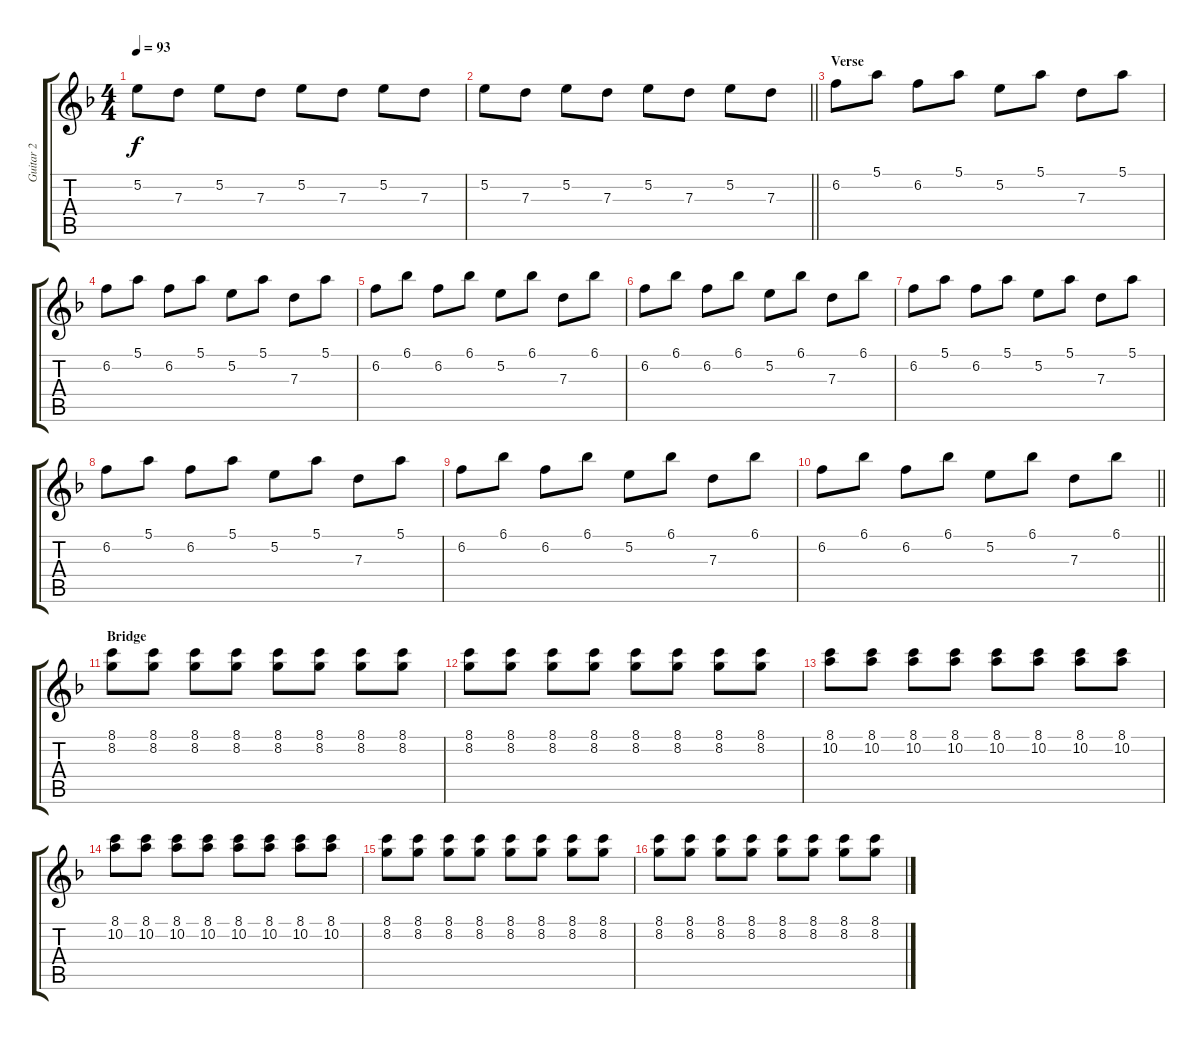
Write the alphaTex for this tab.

\track ("Guitar 2" "Guitar 2") {instrument electricguitarjazz}
\staff {score tabs}
\tuning (E4 B3 G3 D3 A2 E2) {hide}
\ts (4 4)
\tempo 93
\clef g2
\ks f
5.2.8{dy f} 7.3.8 5.2.8 7.3.8 5.2.8 7.3.8 5.2.8 7.3.8 |
\barLineRight lightlight
5.2.8 7.3.8 5.2.8 7.3.8 5.2.8 7.3.8 5.2.8 7.3.8 |
\section ("" "Verse")
6.2.8 5.1.8 6.2.8 5.1.8 5.2.8 5.1.8 7.3.8 5.1.8 |
6.2.8 5.1.8 6.2.8 5.1.8 5.2.8 5.1.8 7.3.8 5.1.8 |
6.2.8 6.1.8 6.2.8 6.1.8 5.2.8 6.1.8 7.3.8 6.1.8 |
6.2.8 6.1.8 6.2.8 6.1.8 5.2.8 6.1.8 7.3.8 6.1.8 |
6.2.8 5.1.8 6.2.8 5.1.8 5.2.8 5.1.8 7.3.8 5.1.8 |
6.2.8 5.1.8 6.2.8 5.1.8 5.2.8 5.1.8 7.3.8 5.1.8 |
6.2.8 6.1.8 6.2.8 6.1.8 5.2.8 6.1.8 7.3.8 6.1.8 |
\barLineRight lightlight
6.2.8 6.1.8 6.2.8 6.1.8 5.2.8 6.1.8 7.3.8 6.1.8 |
\section ("" "Bridge")
(8.1 8.2).8 (8.1 8.2).8 (8.1 8.2).8 (8.1 8.2).8 (8.1 8.2).8 (8.1 8.2).8 (8.1 8.2).8 (8.1 8.2).8 |
(8.1 8.2).8 (8.1 8.2).8 (8.1 8.2).8 (8.1 8.2).8 (8.1 8.2).8 (8.1 8.2).8 (8.1 8.2).8 (8.1 8.2).8 |
(8.1 10.2).8 (8.1 10.2).8 (8.1 10.2).8 (8.1 10.2).8 (8.1 10.2).8 (8.1 10.2).8 (8.1 10.2).8 (8.1 10.2).8 |
(8.1 10.2).8 (8.1 10.2).8 (8.1 10.2).8 (8.1 10.2).8 (8.1 10.2).8 (8.1 10.2).8 (8.1 10.2).8 (8.1 10.2).8 |
(8.1 8.2).8 (8.1 8.2).8 (8.1 8.2).8 (8.1 8.2).8 (8.1 8.2).8 (8.1 8.2).8 (8.1 8.2).8 (8.1 8.2).8 |
(8.1 8.2).8 (8.1 8.2).8 (8.1 8.2).8 (8.1 8.2).8 (8.1 8.2).8 (8.1 8.2).8 (8.1 8.2).8 (8.1 8.2).8
